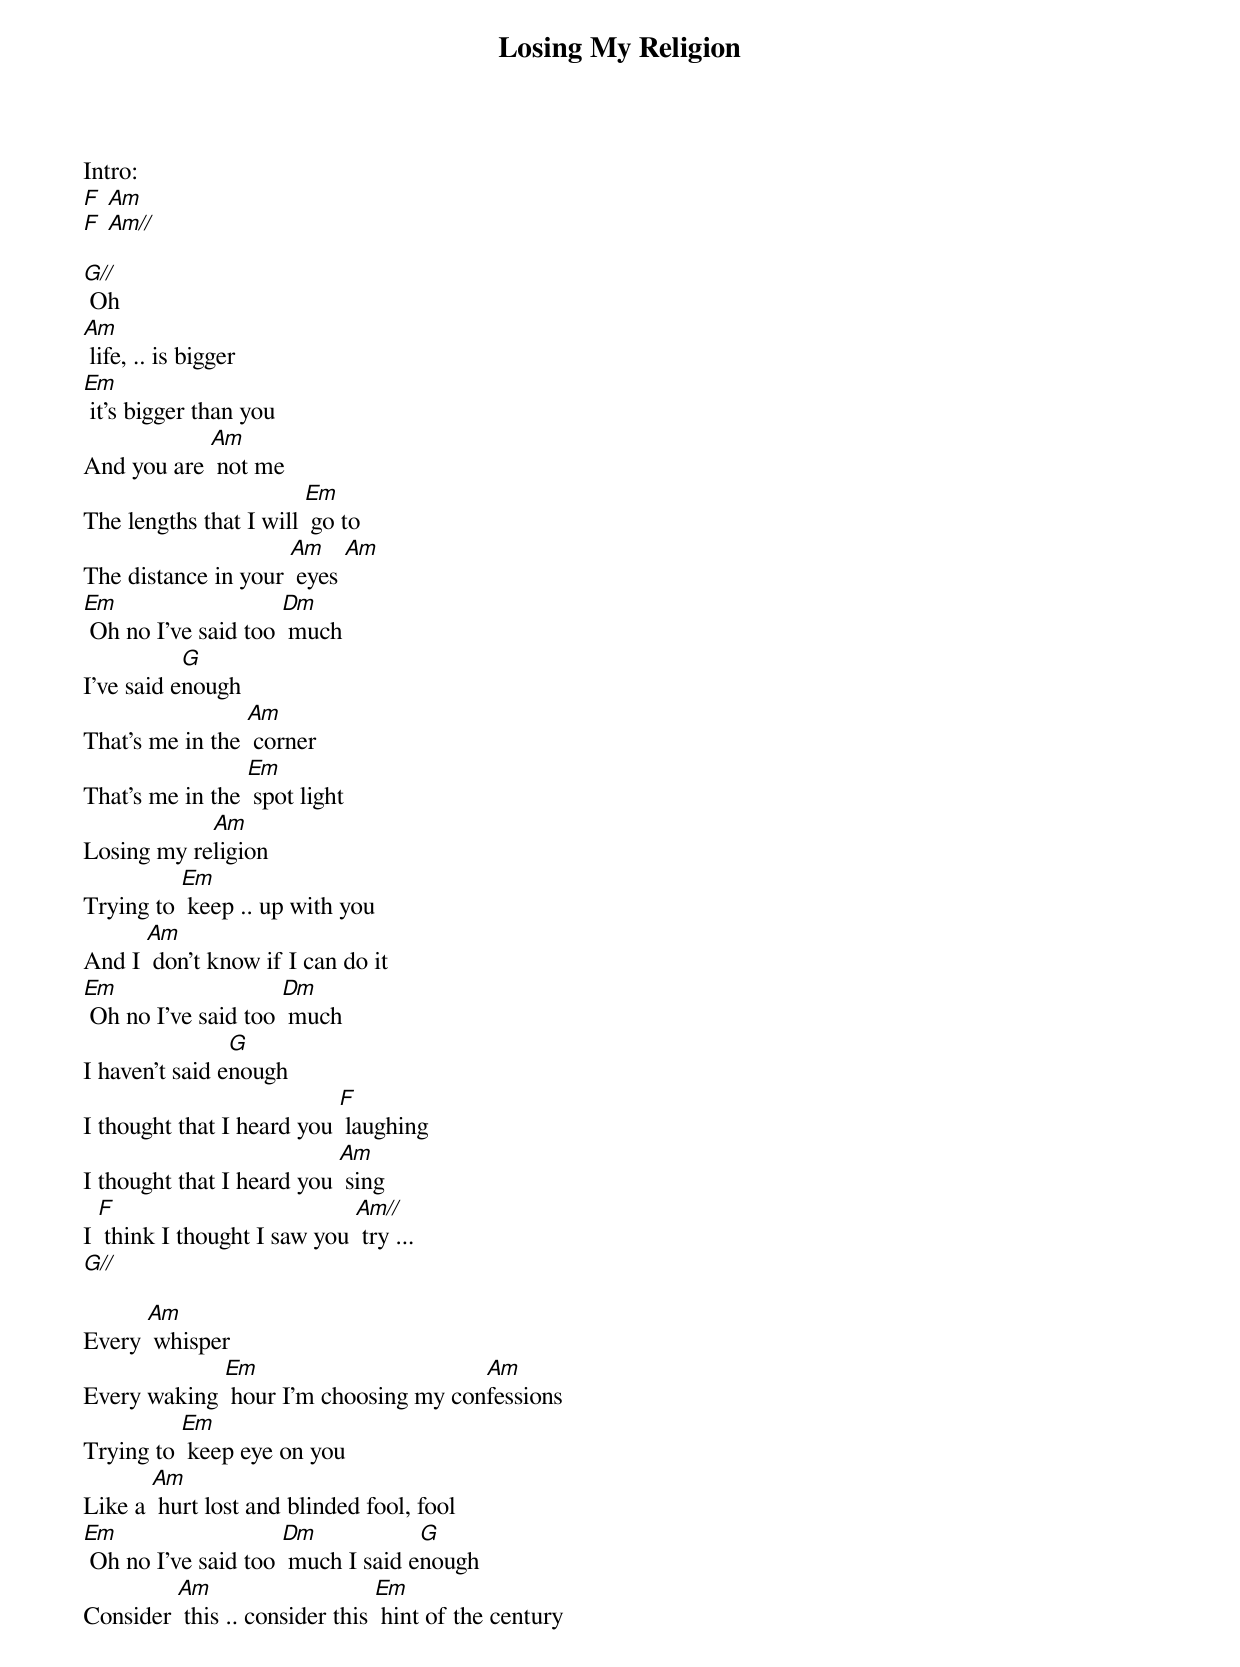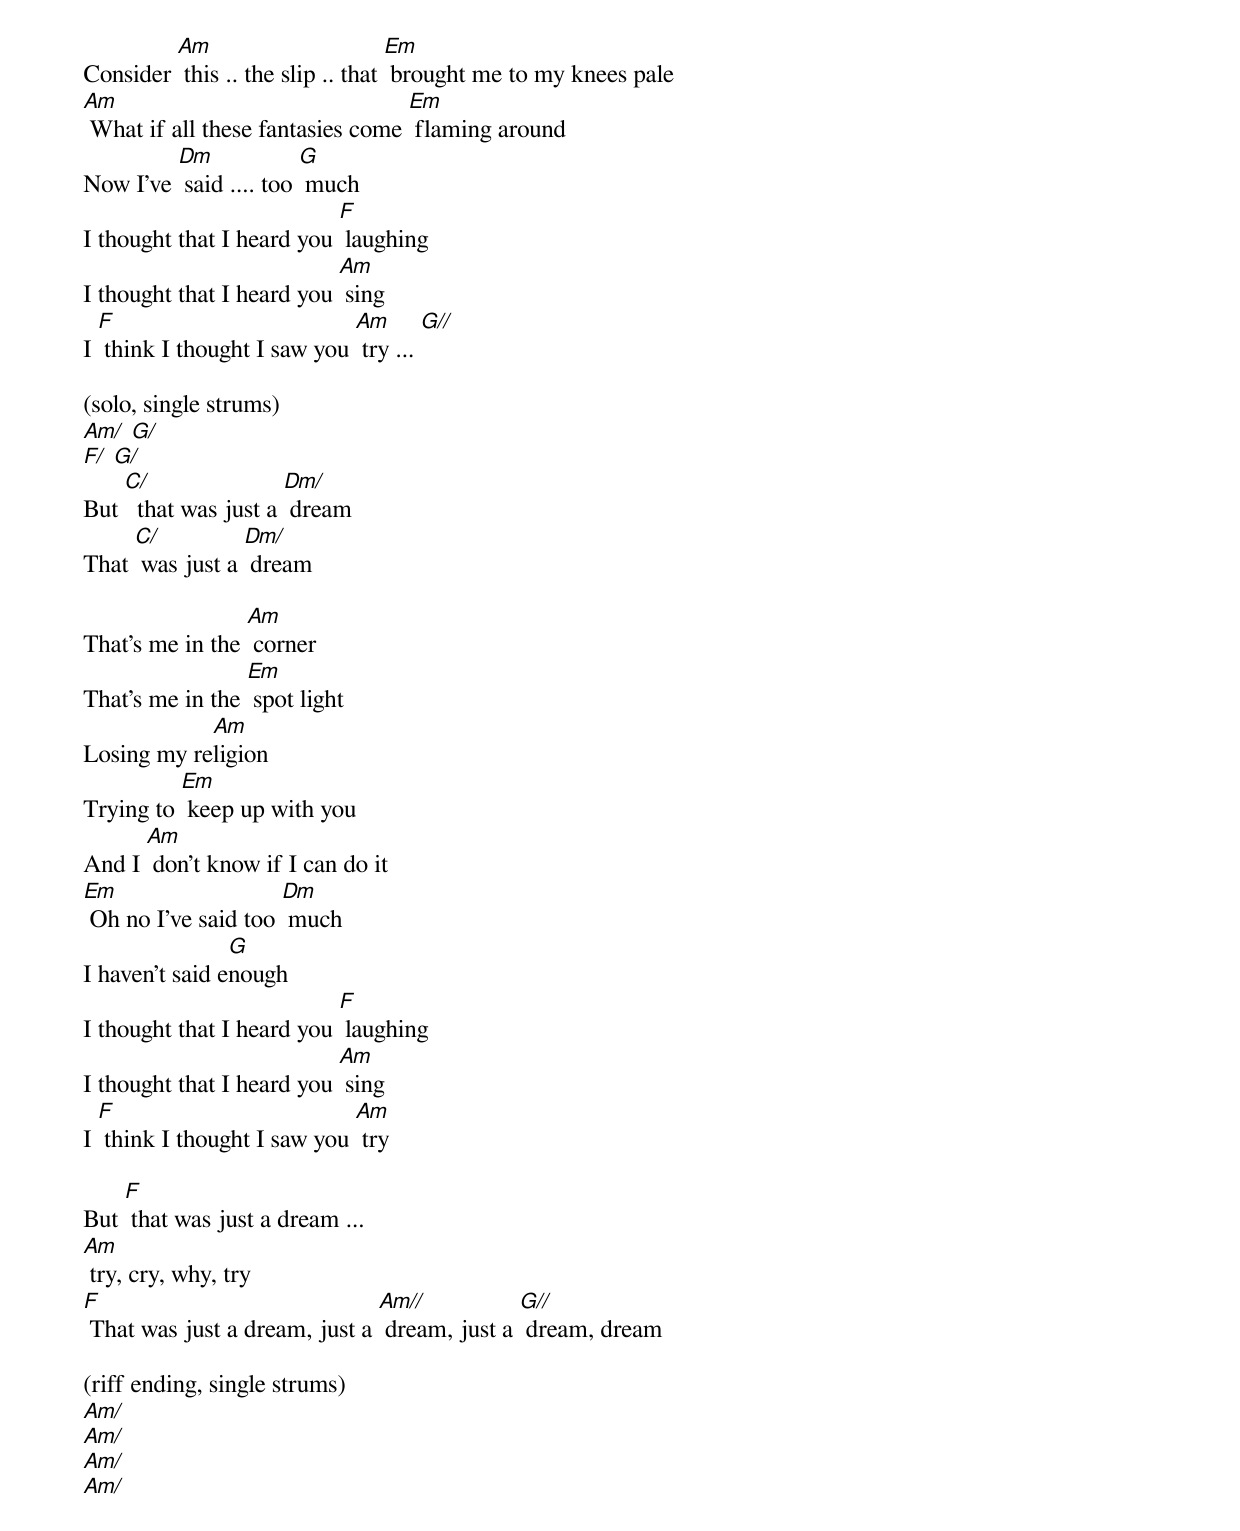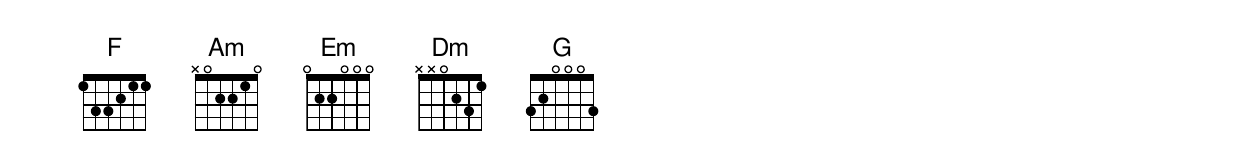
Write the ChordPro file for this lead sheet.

{t: Losing My Religion }
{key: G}
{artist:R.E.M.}
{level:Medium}
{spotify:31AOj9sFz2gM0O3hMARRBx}
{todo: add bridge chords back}

Intro:
[F] [Am]
[F] [Am//]

[G//] Oh
[Am] life, .. is bigger
[Em] it’s bigger than you
And you are [Am] not me
The lengths that I will [Em] go to
The distance in your [Am] eyes [Am]
[Em] Oh no I’ve said too [Dm] much
I’ve said e[G]nough
{c: }
That’s me in the [Am] corner
That’s me in the [Em] spot light
Losing my re[Am]ligion
Trying to [Em] keep .. up with you
And I [Am] don’t know if I can do it
[Em] Oh no I’ve said too [Dm] much
I haven’t said e[G]nough
{c: }
I thought that I heard you [F] laughing
I thought that I heard you [Am] sing
I [F] think I thought I saw you [Am//] try ...
[G//]

Every [Am] whisper
Every waking [Em] hour I’m choosing my con[Am]fessions
Trying to [Em] keep eye on you
Like a [Am] hurt lost and blinded fool, fool
[Em] Oh no I’ve said too [Dm] much I said e[G]nough
{c: }
Consider [Am] this .. consider this [Em] hint of the century
Consider [Am] this .. the slip .. that [Em] brought me to my knees pale
[Am] What if all these fantasies come [Em] flaming around
Now I’ve [Dm] said .... too [G] much
{c: }
I thought that I heard you [F] laughing
I thought that I heard you [Am] sing
I [F] think I thought I saw you [Am] try ... [G//]

(solo, single strums)
[Am/] [G/]
[F/] [G/]
But [C/]  that was just a [Dm/] dream
That [C/] was just a [Dm/] dream

That’s me in the [Am] corner
That’s me in the [Em] spot light
Losing my re[Am]ligion
Trying to [Em] keep up with you
And I [Am] don’t know if I can do it
[Em] Oh no I’ve said too [Dm] much
I haven’t said e[G]nough
{c: }
I thought that I heard you [F] laughing
I thought that I heard you [Am] sing
I [F] think I thought I saw you [Am] try

But [F] that was just a dream ...
[Am] try, cry, why, try
[F] That was just a dream, just a [Am//] dream, just a [G//] dream, dream

(riff ending, single strums)
[Am/]
[Am/]
[Am/]
[Am/]
